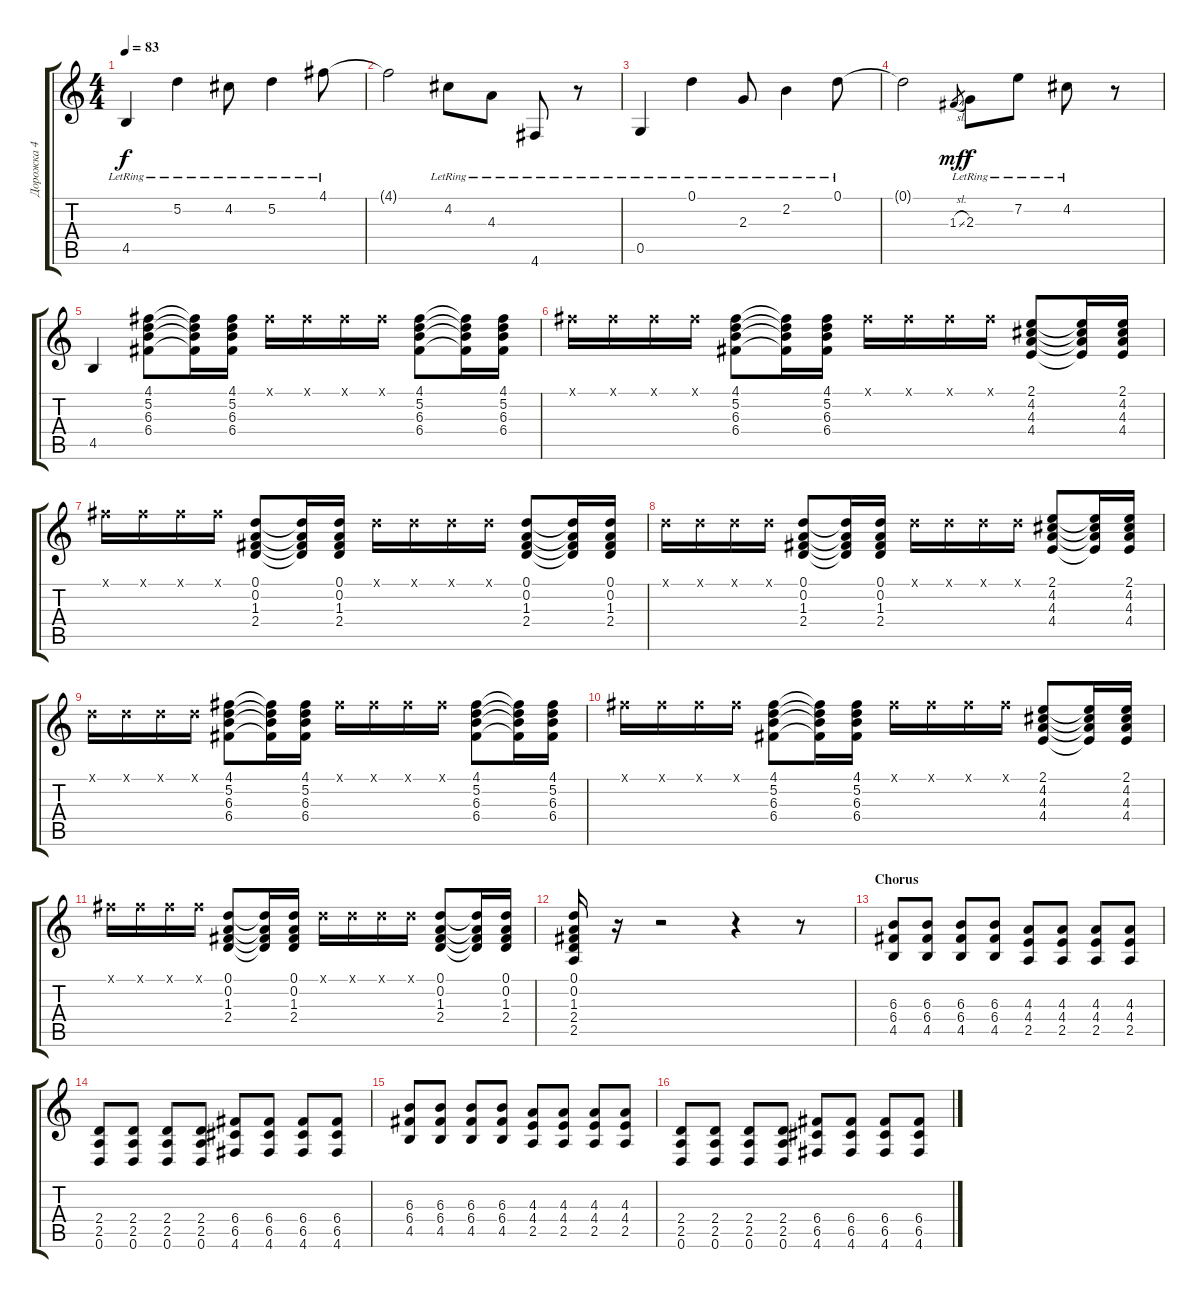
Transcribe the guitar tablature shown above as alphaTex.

\track ("Дорожка 4" "Дорожка 4") {instrument electricguitarclean}
\staff {score tabs}
\tuning (D4 A3 F3 C3 G2 D2) {hide}
\ts (4 4)
\tempo 83
\clef g2
\ks c
4.5{lr}.4{dy f} 5.2{lr}.4 4.2{lr}.8 5.2{lr}.4 4.1{lr}.8 |
4.1{t}.2 4.2{lr}.8 4.3{lr}.8 4.6{lr}.8 r.8 |
0.5{lr}.4 0.1{lr}.4 2.3{lr}.8 2.2{lr}.4 0.1{lr}.8 |
0.1{t}.2 1.3{sl}.8{gr dy mf} 2.3{lr}.8{dy f} 7.2{lr}.8 4.2{lr}.8 r.8 |
4.5.4{instrument overdrivenguitar} (4.1 5.2 6.3 6.4).8 (4.1{t} 5.2{t} 6.3{t} 6.4{t}).16 (4.1 5.2 6.3 6.4).16 4.1{x}.16 4.1{x}.16 4.1{x}.16 4.1{x}.16 (4.1 5.2 6.3 6.4).8 (4.1{t} 5.2{t} 6.3{t} 6.4{t}).16 (4.1 5.2 6.3 6.4).16 |
4.1{x}.16 4.1{x}.16 4.1{x}.16 4.1{x}.16 (4.1 5.2 6.3 6.4).8 (4.1{t} 5.2{t} 6.3{t} 6.4{t}).16 (4.1 5.2 6.3 6.4).16 4.1{x}.16 4.1{x}.16 4.1{x}.16 4.1{x}.16 (2.1 4.2 4.3 4.4).8 (2.1{t} 4.2{t} 4.3{t} 4.4{t}).16 (2.1 4.2 4.3 4.4).16 |
4.1{x}.16 4.1{x}.16 4.1{x}.16 4.1{x}.16 (0.1 0.2 1.3 2.4).8 (0.1{t} 0.2{t} 1.3{t} 2.4{t}).16 (0.1 0.2 1.3 2.4).16 0.1{x}.16 0.1{x}.16 0.1{x}.16 0.1{x}.16 (0.1 0.2 1.3 2.4).8 (0.1{t} 0.2{t} 1.3{t} 2.4{t}).16 (0.1 0.2 1.3 2.4).16 |
0.1{x}.16 0.1{x}.16 0.1{x}.16 0.1{x}.16 (0.1 0.2 1.3 2.4).8 (0.1{t} 0.2{t} 1.3{t} 2.4{t}).16 (0.1 0.2 1.3 2.4).16 0.1{x}.16 0.1{x}.16 0.1{x}.16 0.1{x}.16 (2.1 4.2 4.3 4.4).8 (2.1{t} 4.2{t} 4.3{t} 4.4{t}).16 (2.1 4.2 4.3 4.4).16 |
0.1{x}.16 0.1{x}.16 0.1{x}.16 0.1{x}.16 (4.1 5.2 6.3 6.4).8 (4.1{t} 5.2{t} 6.3{t} 6.4{t}).16 (4.1 5.2 6.3 6.4).16 4.1{x}.16 4.1{x}.16 4.1{x}.16 4.1{x}.16 (4.1 5.2 6.3 6.4).8 (4.1{t} 5.2{t} 6.3{t} 6.4{t}).16 (4.1 5.2 6.3 6.4).16 |
4.1{x}.16 4.1{x}.16 4.1{x}.16 4.1{x}.16 (4.1 5.2 6.3 6.4).8 (4.1{t} 5.2{t} 6.3{t} 6.4{t}).16 (4.1 5.2 6.3 6.4).16 4.1{x}.16 4.1{x}.16 4.1{x}.16 4.1{x}.16 (2.1 4.2 4.3 4.4).8 (2.1{t} 4.2{t} 4.3{t} 4.4{t}).16 (2.1 4.2 4.3 4.4).16 |
4.1{x}.16 4.1{x}.16 4.1{x}.16 4.1{x}.16 (0.1 0.2 1.3 2.4).8 (0.1{t} 0.2{t} 1.3{t} 2.4{t}).16 (0.1 0.2 1.3 2.4).16 0.1{x}.16 0.1{x}.16 0.1{x}.16 0.1{x}.16 (0.1 0.2 1.3 2.4).8 (0.1{t} 0.2{t} 1.3{t} 2.4{t}).16 (0.1 0.2 1.3 2.4).16 |
(0.1 0.2 1.3 2.4 2.5).16 r.16 r.2 r.4 r.8 |
\section ("" "Chorus")
(6.3 6.4 4.5).8{instrument distortionguitar} (6.3 6.4 4.5).8 (6.3 6.4 4.5).8 (6.3 6.4 4.5).8 (4.3 4.4 2.5).8 (4.3 4.4 2.5).8 (4.3 4.4 2.5).8 (4.3 4.4 2.5).8 |
(2.4 2.5 0.6).8 (2.4 2.5 0.6).8 (2.4 2.5 0.6).8 (2.4 2.5 0.6).8 (6.4 6.5 4.6).8 (6.4 6.5 4.6).8 (6.4 6.5 4.6).8 (6.4 6.5 4.6).8 |
(6.3 6.4 4.5).8 (6.3 6.4 4.5).8 (6.3 6.4 4.5).8 (6.3 6.4 4.5).8 (4.3 4.4 2.5).8 (4.3 4.4 2.5).8 (4.3 4.4 2.5).8 (4.3 4.4 2.5).8 |
(2.4 2.5 0.6).8 (2.4 2.5 0.6).8 (2.4 2.5 0.6).8 (2.4 2.5 0.6).8 (6.4 6.5 4.6).8 (6.4 6.5 4.6).8 (6.4 6.5 4.6).8 (6.4 6.5 4.6).8
